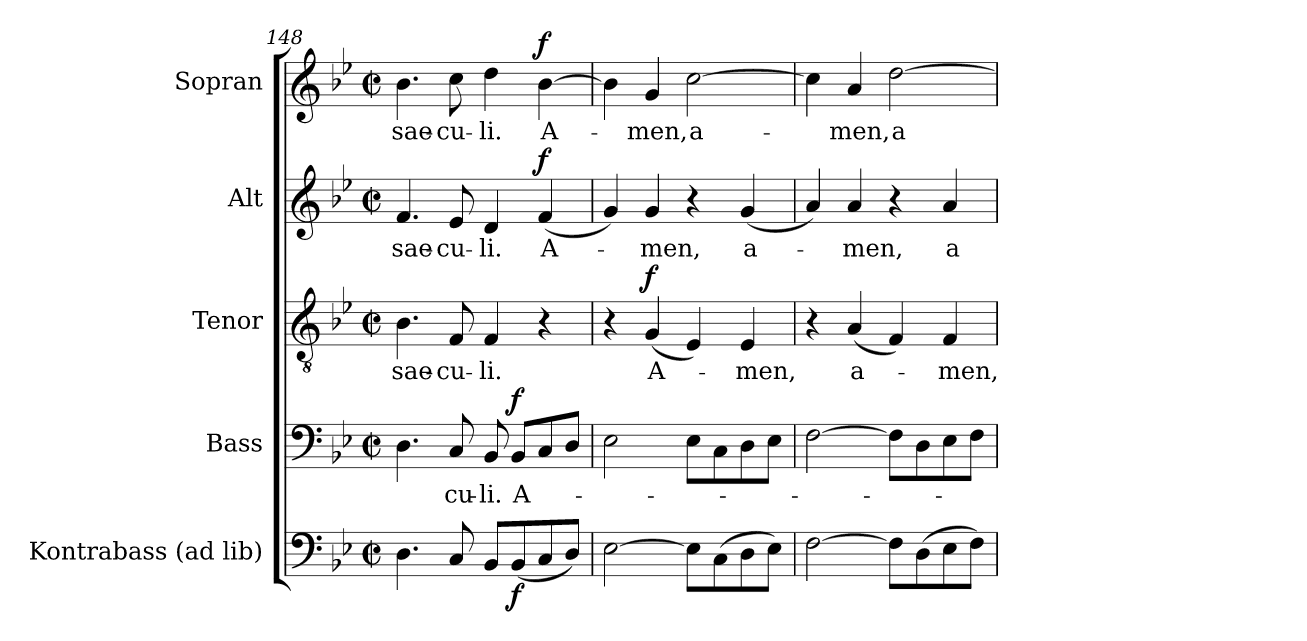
**kern	**dynam	**kern	**text	**dynam	**kern	**text	**dynam	**kern	**text	**dynam	**kern	**text	**dynam
*part5	*part5	*part4	*part4	*part4	*part3	*part3	*part3	*part2	*part2	*part2	*part1	*part1	*part1
*staff5	*staff5	*staff4	*staff4	*staff4	*staff3	*staff3	*staff3	*staff2	*staff2	*staff2	*staff1	*staff1	*staff1
*I"Kontrabass (ad lib)	*	*I"Bass	*	*	*I"Tenor	*	*	*I"Alt	*	*	*I"Sopran	*	*
*I'Kb.	*	*I'B.	*	*	*I'T.	*	*	*I'A.	*	*	*I'S.	*	*
!!LO:LB:g=z
*clefF4	*	*clefF4	*	*	*clefGv2	*	*	*clefG2	*	*	*clefG2	*	*
*ITrd7c12	*	*	*	*	*	*	*	*	*	*	*	*	*
*k[b-e-]	*	*k[b-e-]	*	*	*k[b-e-]	*	*	*k[b-e-]	*	*	*k[b-e-]	*	*
*B-:	*	*B-:	*	*	*B-:	*	*	*B-:	*	*	*B-:	*	*
*M2/2	*	*M2/2	*	*	*M2/2	*	*	*M2/2	*	*	*M2/2	*	*
*met(c|)	*	*met(c|)	*	*	*met(c|)	*	*	*met(c|)	*	*	*met(c|)	*	*
=148	=148	=148	=148	=148	=148	=148	=148	=148	=148	=148	=148	=148	=148
!	!	!	!	!	!	!LO:LY:b	!	!	!LO:LY:b	!	!	!LO:LY:b	!
4.DD\	.	4.D\	.	.	4.B-\	sae-	.	4.f/	sae-	.	4.b-\	sae-	.
!	!	!	!LO:LY:b	!	!	!LO:LY:b	!	!	!LO:LY:b	!	!	!LO:LY:b	!
8CC/	.	8C/	-cu-	.	8F/	-cu-	.	8e-/	-cu-	.	8cc\	-cu-	.
!	!	!	!LO:LY:b	!	!	!LO:LY:b	!	!	!LO:LY:b	!	!	!LO:LY:b	!
8BBB-/L	.	8BB-/	-li.	.	4F/	-li.	.	4d/	-li.	.	4dd\	-li.	.
!	!LO:DY:b	!	!LO:LY:b	!LO:DY:a	!	!	!	!	!	!	!	!	!
(<8BBB-/	f	8BB-/L	A-	f	.	.	.	.	.	.	.	.	.
!	!	!	!	!	!	!	!	!	!LO:LY:b	!LO:DY:a	!	!LO:LY:b	!LO:DY:a
8CC/	.	8C/	.	.	4r	.	.	(<4f/	A-	f	[4b-\	A-	f
8DD/J)	.	8D/J	.	.	.	.	.	.	.	.	.	.	.
=149	=149	=149	=149	=149	=149	=149	=149	=149	=149	=149	=149	=149	=149
[2EE-\	.	2E-\	.	.	4r	.	.	4g/)	.	.	4b-\]	.	.
!	!	!	!	!	!	!LO:LY:b	!LO:DY:a	!	!LO:LY:b	!	!	!LO:LY:b	!
.	.	.	.	.	(<4G/	A-	f	4g/	-men,	.	4g/	-men,	.
!	!	!	!	!	!	!	!	!	!	!	!	!LO:LY:b	!
8EE-\L]	.	8E-\L	.	.	4E-/)	.	.	4r	.	.	[2cc\	a-	.
(>8CC\	.	8C\	.	.	.	.	.	.	.	.	.	.	.
!	!	!	!	!	!	!LO:LY:b	!	!	!LO:LY:b	!	!	!	!
8DD\	.	8D\	.	.	4E-/	-men,	.	(<4g/	a-	.	.	.	.
8EE-\J)	.	8E-\J	.	.	.	.	.	.	.	.	.	.	.
=150	=150	=150	=150	=150	=150	=150	=150	=150	=150	=150	=150	=150	=150
[2FF\	.	[2F\	.	.	4r	.	.	4a/)	.	.	4cc\]	.	.
!	!	!	!	!	!	!LO:LY:b	!	!	!LO:LY:b	!	!	!LO:LY:b	!
.	.	.	.	.	(<4A/	a-	.	4a/	-men,	.	4a/	-men,	.
!	!	!	!	!	!	!	!	!	!	!	!	!LO:LY:b	!
8FF\L]	.	8F\L]	.	.	4F/)	.	.	4r	.	.	[2dd\	a-	.
(>8DD\	.	8D\	.	.	.	.	.	.	.	.	.	.	.
!	!	!	!	!	!	!LO:LY:b	!	!	!LO:LY:b	!	!	!	!
8EE-\	.	8E-\	.	.	4F/	-men,	.	4a/	a-	.	.	.	.
8FF\J)	.	8F\J	.	.	.	.	.	.	.	.	.	.	.
=	=	=	=	=	=	=	=	=	=	=	=	=	=
*-	*-	*-	*-	*-	*-	*-	*-	*-	*-	*-	*-	*-	*-
